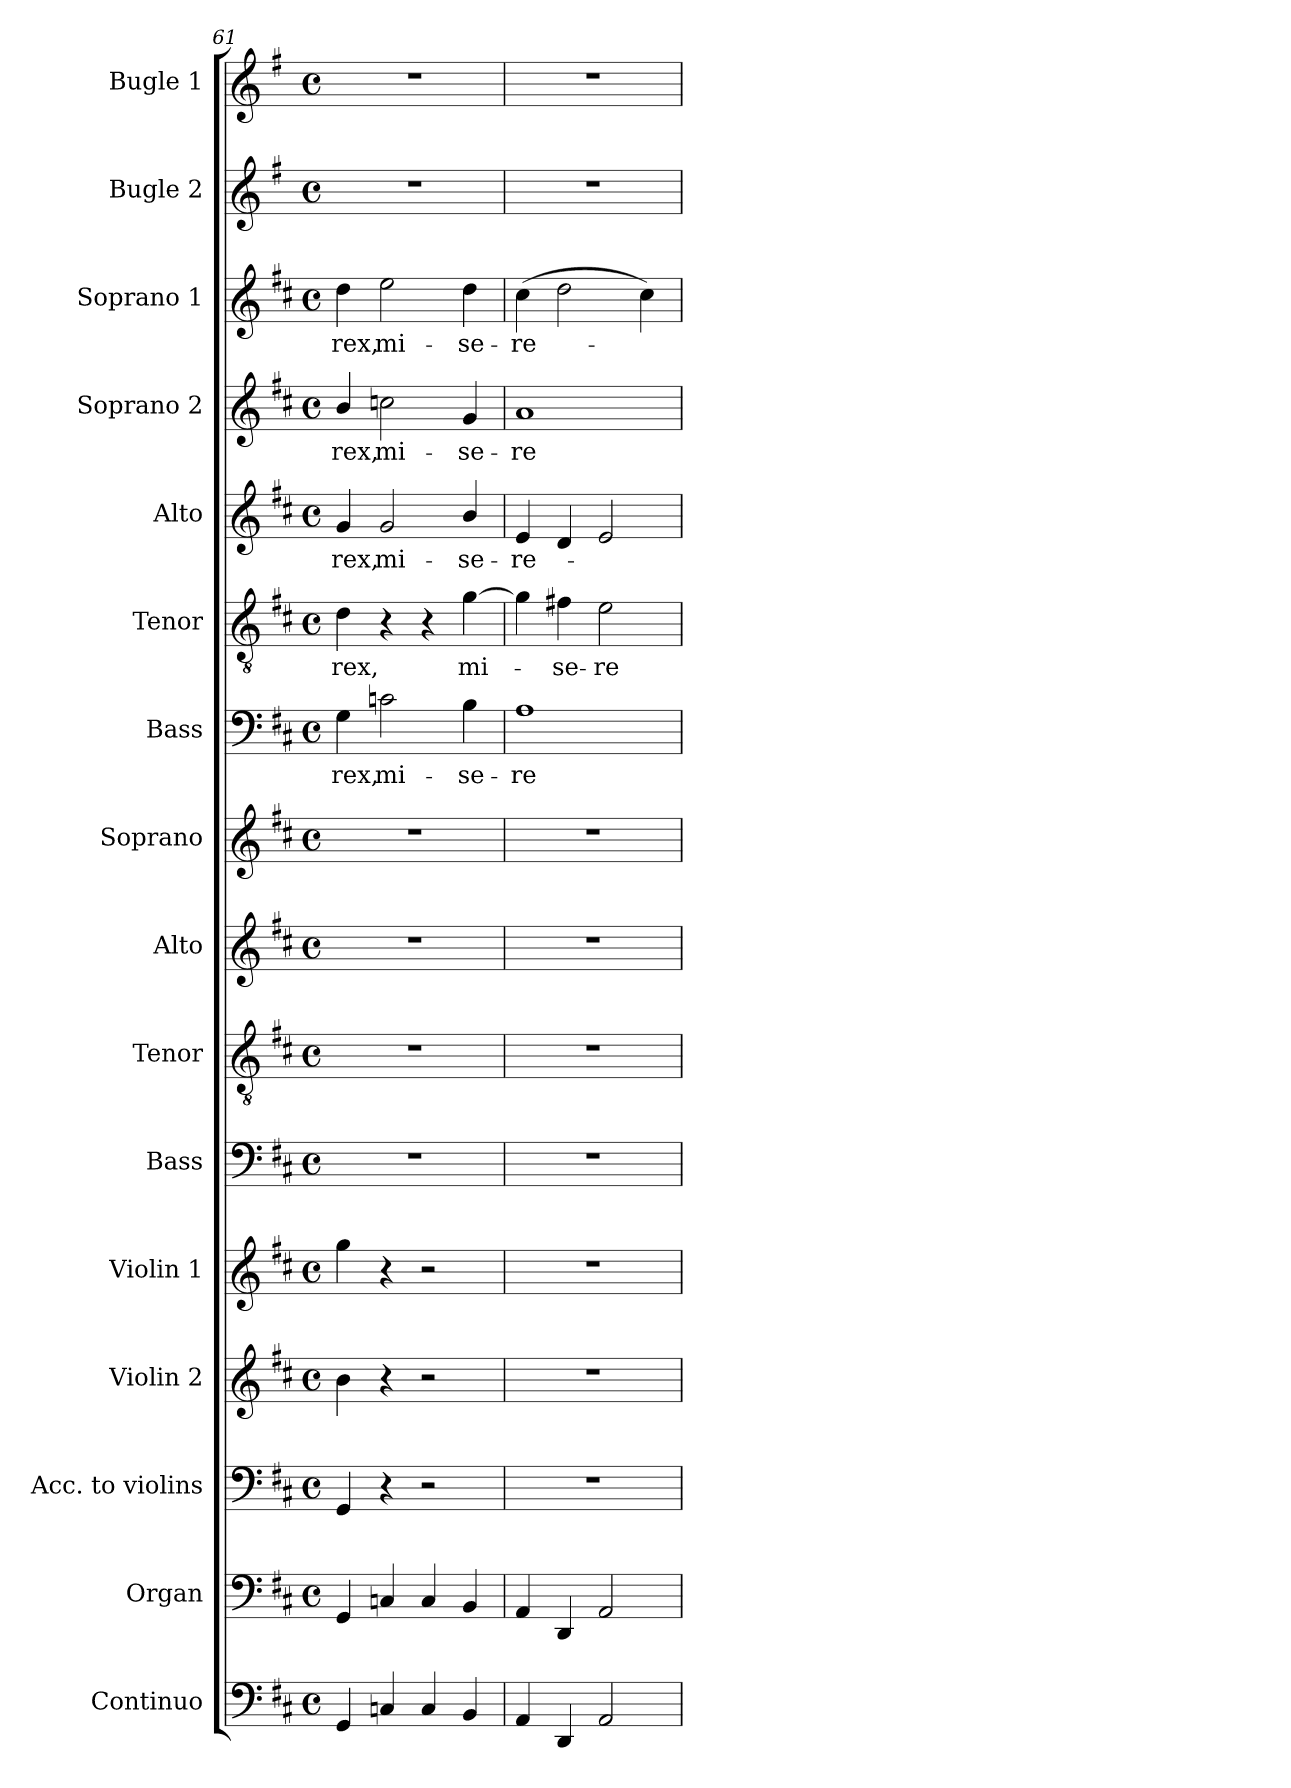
**kern	**kern	**kern	**kern	**kern	**kern	**kern	**kern	**kern	**kern	**text	**kern	**text	**kern	**text	**kern	**text	**kern	**text	**kern	**kern
*part16	*part15	*part14	*part13	*part12	*part11	*part10	*part9	*part8	*part7	*part7	*part6	*part6	*part5	*part5	*part4	*part4	*part3	*part3	*part2	*part1
*staff16	*staff15	*staff14	*staff13	*staff12	*staff11	*staff10	*staff9	*staff8	*staff7	*staff7	*staff6	*staff6	*staff5	*staff5	*staff4	*staff4	*staff3	*staff3	*staff2	*staff1
*I"Continuo	*I"Organ	*I"Acc. to violins	*I"Violin 2	*I"Violin 1	*I"Bass	*I"Tenor	*I"Alto	*I"Soprano	*I"Bass	*	*I"Tenor	*	*I"Alto	*	*I"Soprano 2	*	*I"Soprano 1	*	*I"Bugle  2	*I"Bugle 1
*I'Cont.	*I'Org.	*	*I'Vln. 2	*I'Vln. 1	*I'B.	*I'T.	*I'A.	*I'S.	*I'B.	*	*I'T.	*	*I'A.	*	*I'S2.	*	*I'S1.	*	*I'Bug 2	*I'Bug. 1
*clefF4	*clefF4	*clefF4	*clefG2	*clefG2	*clefF4	*clefGv2	*clefG2	*clefG2	*clefF4	*	*clefGv2	*	*clefG2	*	*clefG2	*	*clefG2	*	*clefG2	*clefG2
*	*	*	*	*	*	*ITrd7c12	*	*	*	*	*ITrd7c12	*	*	*	*	*	*	*	*ITrd3c5	*ITrd3c5
*k[f#c#]	*k[f#c#]	*k[f#c#]	*k[f#c#]	*k[f#c#]	*k[f#c#]	*k[f#c#]	*k[f#c#]	*k[f#c#]	*k[f#c#]	*	*k[f#c#]	*	*k[f#c#]	*	*k[f#c#]	*	*k[f#c#]	*	*k[f#c#]	*k[f#c#]
*D:	*D:	*D:	*D:	*D:	*D:	*D:	*D:	*D:	*D:	*	*D:	*	*D:	*	*D:	*	*D:	*	*D:	*D:
*M4/4	*M4/4	*M4/4	*M4/4	*M4/4	*M4/4	*M4/4	*M4/4	*M4/4	*M4/4	*	*M4/4	*	*M4/4	*	*M4/4	*	*M4/4	*	*M4/4	*M4/4
*met(c)	*met(c)	*met(c)	*met(c)	*met(c)	*met(c)	*met(c)	*met(c)	*met(c)	*met(c)	*	*met(c)	*	*met(c)	*	*met(c)	*	*met(c)	*	*met(c)	*met(c)
=61	=61	=61	=61	=61	=61	=61	=61	=61	=61	=61	=61	=61	=61	=61	=61	=61	=61	=61	=61	=61
!	!	!	!	!	!	!	!	!	!	!LO:LY:b:color=#000000	!	!	!	!	!	!	!	!	!	!
!	!	!	!	!	!	!	!	!	!	!	!	!LO:LY:b:color=#000000	!	!	!	!	!	!	!	!
!	!	!	!	!	!	!	!	!	!	!	!	!	!	!LO:LY:b:color=#000000	!	!	!	!	!	!
!	!	!	!	!	!	!	!	!	!	!	!	!	!	!	!	!LO:LY:b:color=#000000	!	!	!	!
!	!	!	!	!	!	!	!	!	!	!	!	!	!	!	!	!	!	!LO:LY:b:color=#000000	!	!
4GGi/	4GGi/	4GGi/	4bi\	4ggi\	1r	1r	1r	1r	4Gi\	rex,	4Di\	rex,	4gi/	rex,	4bi/	rex,	4ddi\	rex,	1r	1r
!	!	!	!	!	!	!	!	!	!	!LO:LY:b:color=#000000	!	!	!	!	!	!	!	!	!	!
!	!	!	!	!	!	!	!	!	!	!	!	!	!	!LO:LY:b:color=#000000	!	!	!	!	!	!
!	!	!	!	!	!	!	!	!	!	!	!	!	!	!	!	!LO:LY:b:color=#000000	!	!	!	!
!	!	!	!	!	!	!	!	!	!	!	!	!	!	!	!	!	!	!LO:LY:b:color=#000000	!	!
4Cni/	4Cni/	4r	4r	4r	.	.	.	.	2cni\	mi-	4r	.	2gi/	mi-	2ccni\	mi-	2eei\	mi-	.	.
4Ci/	4Ci/	2r	2r	2r	.	.	.	.	.	.	4r	.	.	.	.	.	.	.	.	.
!	!	!	!	!	!	!	!	!	!	!LO:LY:b:color=#000000	!	!	!	!	!	!	!	!	!	!
!	!	!	!	!	!	!	!	!	!	!	!	!LO:LY:b:color=#000000	!	!	!	!	!	!	!	!
!	!	!	!	!	!	!	!	!	!	!	!	!	!	!LO:LY:b:color=#000000	!	!	!	!	!	!
!	!	!	!	!	!	!	!	!	!	!	!	!	!	!	!	!LO:LY:b:color=#000000	!	!	!	!
!	!	!	!	!	!	!	!	!	!	!	!	!	!	!	!	!	!	!LO:LY:b:color=#000000	!	!
4BBi/	4BBi/	.	.	.	.	.	.	.	4Bi\	-se-	[>4Gi\	mi-	4bi/	-se-	4gi/	-se-	4ddi\	-se-	.	.
=62	=62	=62	=62	=62	=62	=62	=62	=62	=62	=62	=62	=62	=62	=62	=62	=62	=62	=62	=62	=62
!	!	!	!	!	!	!	!	!	!	!LO:LY:b:color=#000000	!	!	!	!	!	!	!	!	!	!
!	!	!	!	!	!	!	!	!	!	!	!	!	!	!LO:LY:b:color=#000000	!	!	!	!	!	!
!	!	!	!	!	!	!	!	!	!	!	!	!	!	!	!	!LO:LY:b:color=#000000	!	!	!	!
!	!	!	!	!	!	!	!	!	!	!	!	!	!	!	!	!	!	!LO:LY:b:color=#000000	!	!
4AAi/	4AAi/	1r	1r	1r	1r	1r	1r	1r	1Ai	-re-	4Gi\]	.	4ei/	-re-	1ai	-re-	(4cc#i\	-re-	1r	1r
!	!	!	!	!	!	!	!	!	!	!	!	!LO:LY:b:color=#000000	!	!	!	!	!	!	!	!
4DDi/	4DDi/	.	.	.	.	.	.	.	.	.	4F#Xi\	-se-	4di/	.	.	.	2ddi\	.	.	.
!	!	!	!	!	!	!	!	!	!	!	!	!LO:LY:b:color=#000000	!	!	!	!	!	!	!	!
2AAi/	2AAi/	.	.	.	.	.	.	.	.	.	2Ei\	-re-	2ei/	.	.	.	.	.	.	.
.	.	.	.	.	.	.	.	.	.	.	.	.	.	.	.	.	4cc#i\)	.	.	.
=	=	=	=	=	=	=	=	=	=	=	=	=	=	=	=	=	=	=	=	=
*-	*-	*-	*-	*-	*-	*-	*-	*-	*-	*-	*-	*-	*-	*-	*-	*-	*-	*-	*-	*-
